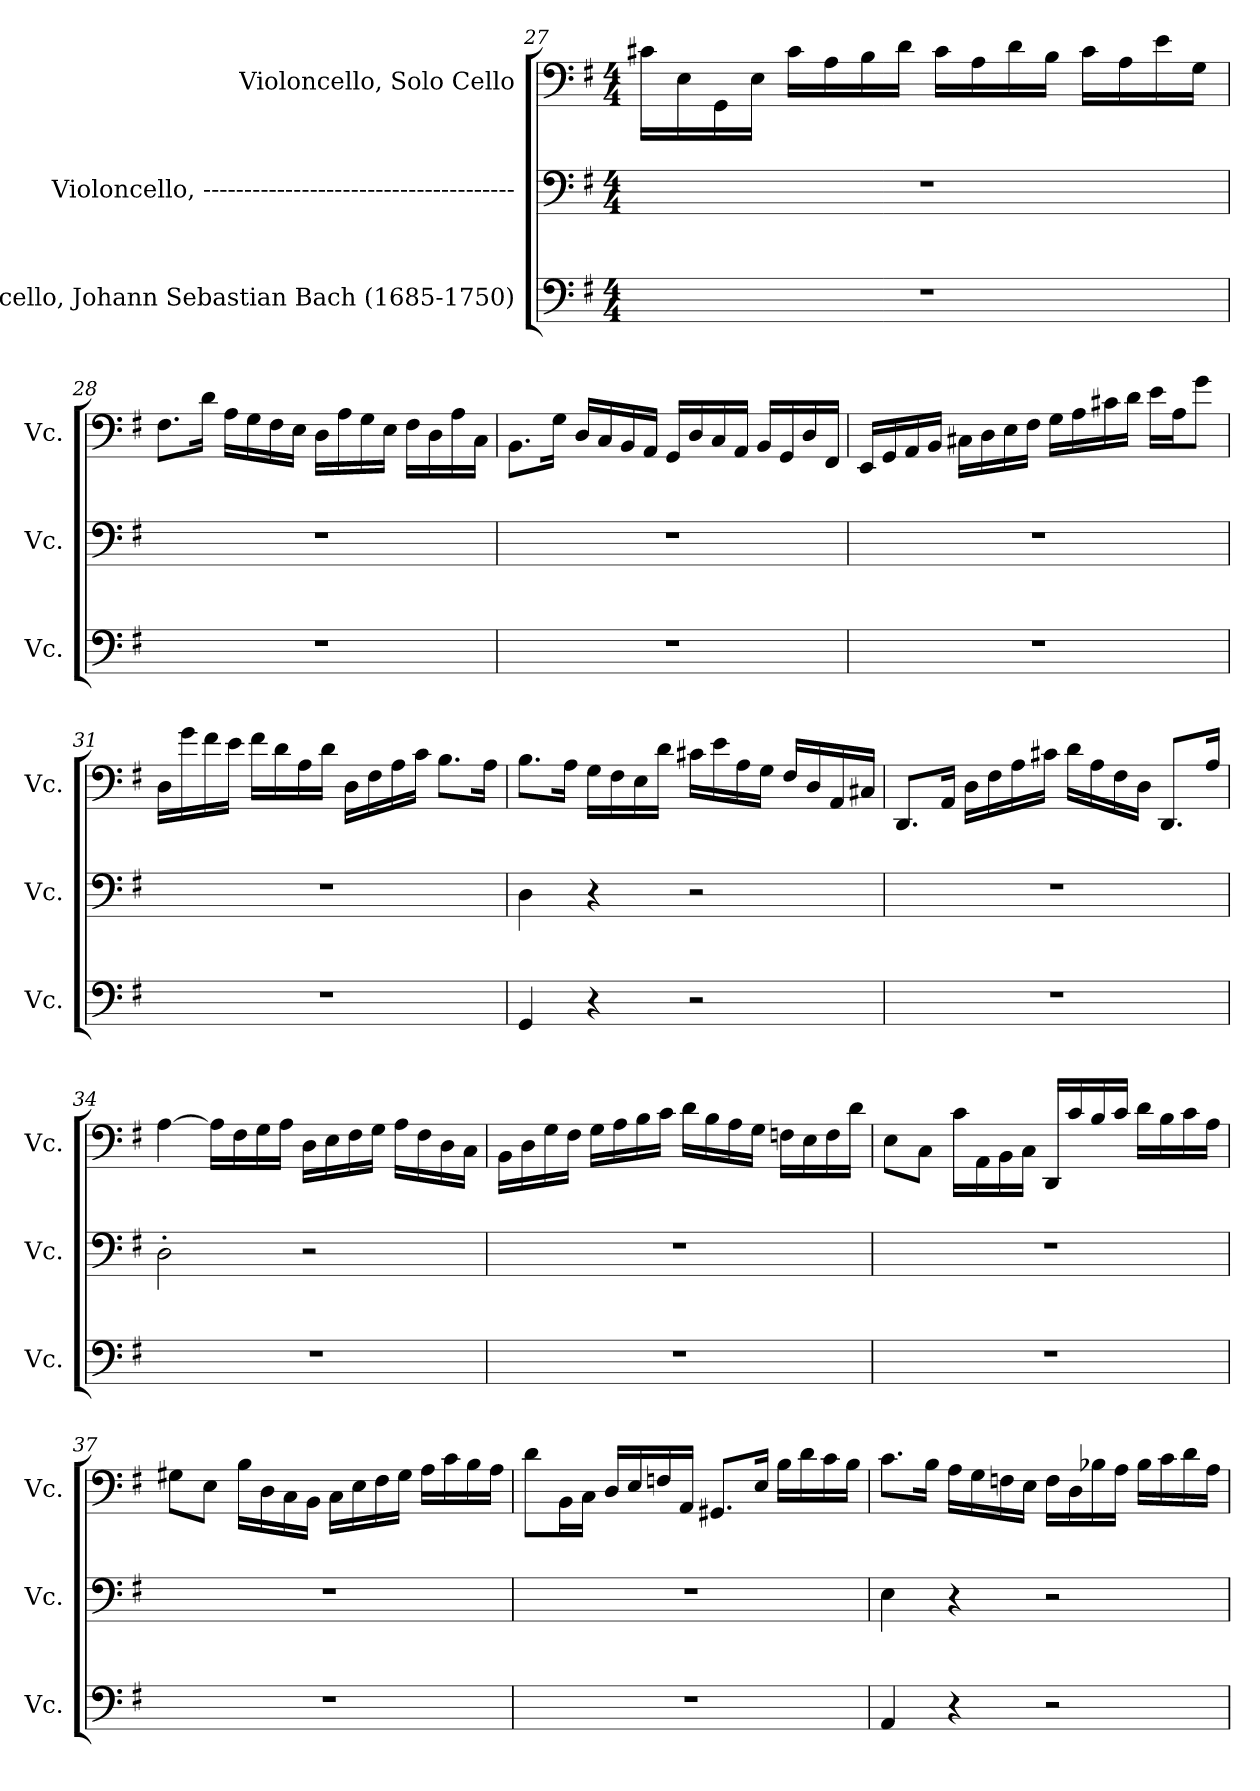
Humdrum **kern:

**kern	**kern	**kern
*part3	*part2	*part1
*staff3	*staff2	*staff1
*I"Violoncello, Johann Sebastian Bach  (1685-1750)	*I"Violoncello, --------------------------------------	*I"Violoncello, Solo Cello
*I'Vc.	*I'Vc.	*I'Vc.
*clefF4	*clefF4	*clefF4
*k[f#]	*k[f#]	*k[f#]
*M4/4	*M4/4	*M4/4
=27	=27	=27
1r	1r	16c#X\LL
.	.	16E\
.	.	16GG\
.	.	16E\JJ
.	.	16c#\LL
.	.	16A\
.	.	16B\
.	.	16d\JJ
.	.	16c#\LL
.	.	16A\
.	.	16d\
.	.	16B\JJ
.	.	16c#\LL
.	.	16A\
.	.	16e\
.	.	16G\JJ
!!LO:PB:g=z
=28	=28	=28
1r	1r	8.F#\L
.	.	16d\Jk
.	.	16A\LL
.	.	16G\
.	.	16F#\
.	.	16E\JJ
.	.	16D\LL
.	.	16A\
.	.	16G\
.	.	16E\JJ
.	.	16F#\LL
.	.	16D\
.	.	16A\
.	.	16C\JJ
=29	=29	=29
1r	1r	8.BB\L
.	.	16G\Jk
.	.	16D/LL
.	.	16C/
.	.	16BB/
.	.	16AA/JJ
.	.	16GG/LL
.	.	16D/
.	.	16C/
.	.	16AA/JJ
.	.	16BB/LL
.	.	16GG/
.	.	16D/
.	.	16FF#/JJ
!!LO:LB:g=z
=30	=30	=30
1r	1r	16EE/LL
.	.	16GG/
.	.	16AA/
.	.	16BB/JJ
.	.	16C#X\LL
.	.	16D\
.	.	16E\
.	.	16F#\JJ
.	.	16G\LL
.	.	16A\
.	.	16c#X\
.	.	16d\JJ
.	.	16e\LL
.	.	16A\J
.	.	8g\J
=31	=31	=31
1r	1r	16D\LL
.	.	16g\
.	.	16f#\
.	.	16e\JJ
.	.	16f#\LL
.	.	16d\
.	.	16A\
.	.	16d\JJ
.	.	16D\LL
.	.	16F#\
.	.	16A\
.	.	16c\JJ
.	.	8.B\L
.	.	16A\Jk
!!LO:LB:g=z
=32	=32	=32
4GG/	4D\	8.B\L
.	.	16A\Jk
4r	4r	16G\LL
.	.	16F#\
.	.	16E\
.	.	16d\JJ
2r	2r	16c#X\LL
.	.	16e\
.	.	16A\
.	.	16G\JJ
.	.	16F#/LL
.	.	16D/
.	.	16AA/
.	.	16C#X/JJ
=33	=33	=33
1r	1r	8.DD/L
.	.	16AA/Jk
.	.	16D\LL
.	.	16F#\
.	.	16A\
.	.	16c#X\JJ
.	.	16d\LL
.	.	16A\
.	.	16F#\
.	.	16D\JJ
.	.	8.DD/L
.	.	16A/Jk
=34	=34	=34
1r	2D'\	[4A\
.	.	16A\LL]
.	.	16F#\
.	.	16G\
.	.	16A\JJ
.	2r	16D\LL
.	.	16E\
.	.	16F#\
.	.	16G\JJ
.	.	16A\LL
.	.	16F#\
.	.	16D\
.	.	16C\JJ
!!LO:LB:g=z
=35	=35	=35
1r	1r	16BB\LL
.	.	16D\
.	.	16G\
.	.	16F#\JJ
.	.	16G\LL
.	.	16A\
.	.	16B\
.	.	16c\JJ
.	.	16d\LL
.	.	16B\
.	.	16A\
.	.	16G\JJ
.	.	16Fn\LL
.	.	16E\
.	.	16F\
.	.	16d\JJ
=36	=36	=36
1r	1r	8E\L
.	.	8C\J
.	.	16c\LL
.	.	16AA\
.	.	16BB\
.	.	16C\JJ
.	.	16DD/LL
.	.	16c/
.	.	16B/
.	.	16c/JJ
.	.	16d\LL
.	.	16B\
.	.	16c\
.	.	16A\JJ
!!LO:PB:g=z
=37	=37	=37
1r	1r	8G#X\L
.	.	8E\J
.	.	16B\LL
.	.	16D\
.	.	16C\
.	.	16BB\JJ
.	.	16C\LL
.	.	16E\
.	.	16F#\
.	.	16G#\JJ
.	.	16A\LL
.	.	16c\
.	.	16B\
.	.	16A\JJ
=38	=38	=38
1r	1r	8d\L
.	.	16BB\L
.	.	16C\JJ
.	.	16D/LL
.	.	16E/
.	.	16Fn/
.	.	16AA/JJ
.	.	8.GG#X/L
.	.	16E/Jk
.	.	16B\LL
.	.	16d\
.	.	16c\
.	.	16B\JJ
!!LO:LB:g=z
=39	=39	=39
4AA/	4E\	8.c\L
.	.	16B\Jk
4r	4r	16A\LL
.	.	16G\
.	.	16Fn\
.	.	16E\JJ
2r	2r	16F\LL
.	.	16D\
.	.	16B-X\
.	.	16A\JJ
.	.	16B-\LL
.	.	16c\
.	.	16d\
.	.	16A\JJ
=	=	=
*-	*-	*-
